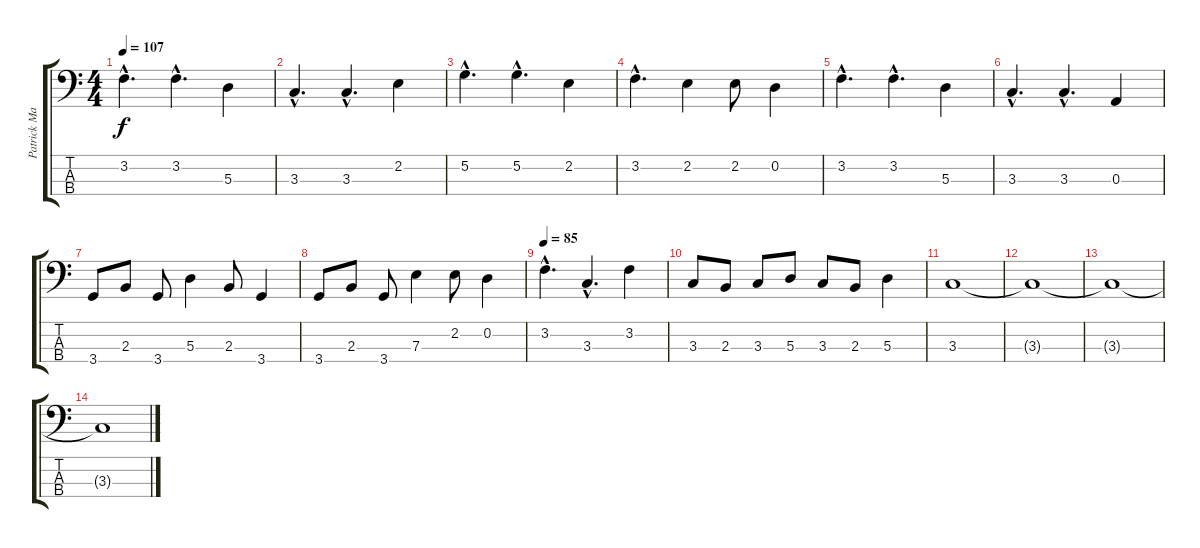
\track ("Patrick Matthews" "Patrick Ma") {instrument electricbassfinger}
\staff {score tabs}
\tuning (G2 D2 A1 E1) {hide}
\ts (4 4)
\tempo 107
\clef f4
\ks c
3.2{hac}.4{d dy f} 3.2{hac}.4{d} 5.3.4 |
3.3{hac}.4{d} 3.3{hac}.4{d} 2.2.4 |
5.2{hac}.4{d} 5.2{hac}.4{d} 2.2.4 |
3.2{hac}.4{d} 2.2.4 2.2.8 0.2.4 |
3.2{hac}.4{d} 3.2{hac}.4{d} 5.3.4 |
3.3{hac}.4{d} 3.3{hac}.4{d} 0.3.4 |
3.4.8 2.3.8 3.4.8 5.3.4 2.3.8 3.4.4 |
3.4.8 2.3.8 3.4.8 7.3.4 2.2.8 0.2.4 |
\tempo 85
3.2{hac}.4{d} 3.3{hac}.4{d} 3.2.4 |
3.3.8 2.3.8 3.3.8 5.3.8 3.3.8 2.3.8 5.3.4 |
3.3.1 |
3.3{t}.1 |
3.3{t}.1 |
3.3{t}.1
